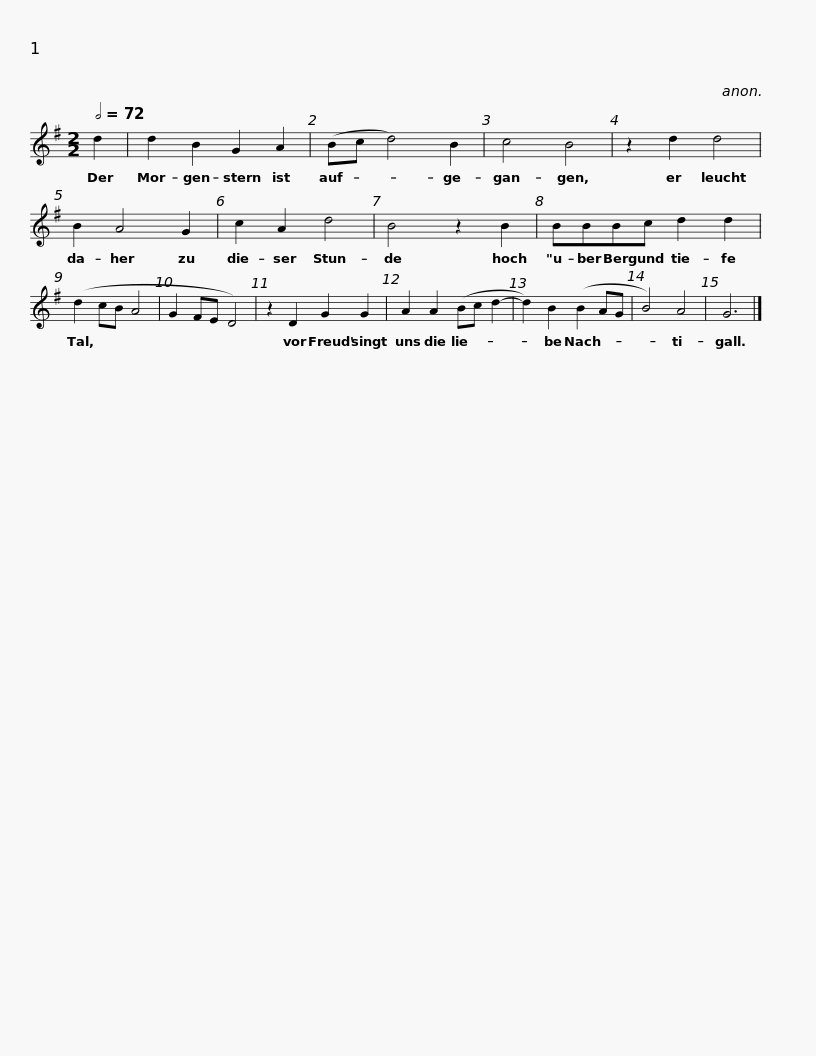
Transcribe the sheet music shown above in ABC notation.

X:1
L:1/8
Q:1/2=72
M:2/2
I:linebreak $
K:G
V:1 treble
V:1
 d2 | d2 B2 G2 A2 | (Bc d4) B2 | c4 B4 | z2 d2 d4 | %5
 B2 A4 G2 | c2 A2 d4 | B4 z2 B2 |$ BBBc d2 d2 | (d2 cB A4 | %10
 G2 FE D4) | z2 D2 G2 G2 | A2 A2 (Bc d2- | d2) B2 (B2 AG | B4) A4 |$ %15
 G6 |] %16
